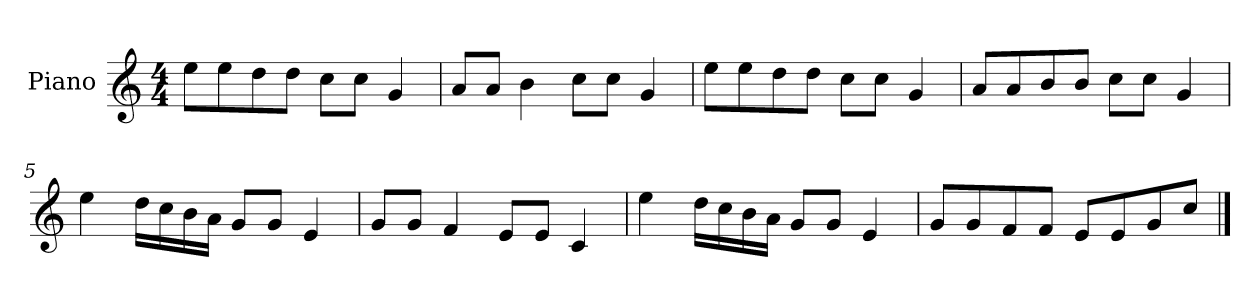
**kern
*part1
*staff1
*I"Piano
*I'P-no
*clefG2
*k[]
*M4/4
*MM90
=1
8ee\L
8ee\
8dd\
8dd\J
8cc\L
8cc\J
4g/
=2
8a/L
8a/J
4b\
8cc\L
8cc\J
4g/
=3
8ee\L
8ee\
8dd\
8dd\J
8cc\L
8cc\J
4g/
=4
8a/L
8a/
8b/
8b/J
8cc\L
8cc\J
4g/
=5
4ee\
16dd\LL
16cc\
16b\
16a\JJ
8g/L
8g/J
4e/
!!LO:LB:g=z
=6
8g/L
8g/J
4f/
8e/L
8e/J
4c/
=7
4ee\
16dd\LL
16cc\
16b\
16a\JJ
8g/L
8g/J
4e/
=8
8g/L
8g/
8f/
8f/J
8e/L
8e/
8g/
8cc/J
==
*-
